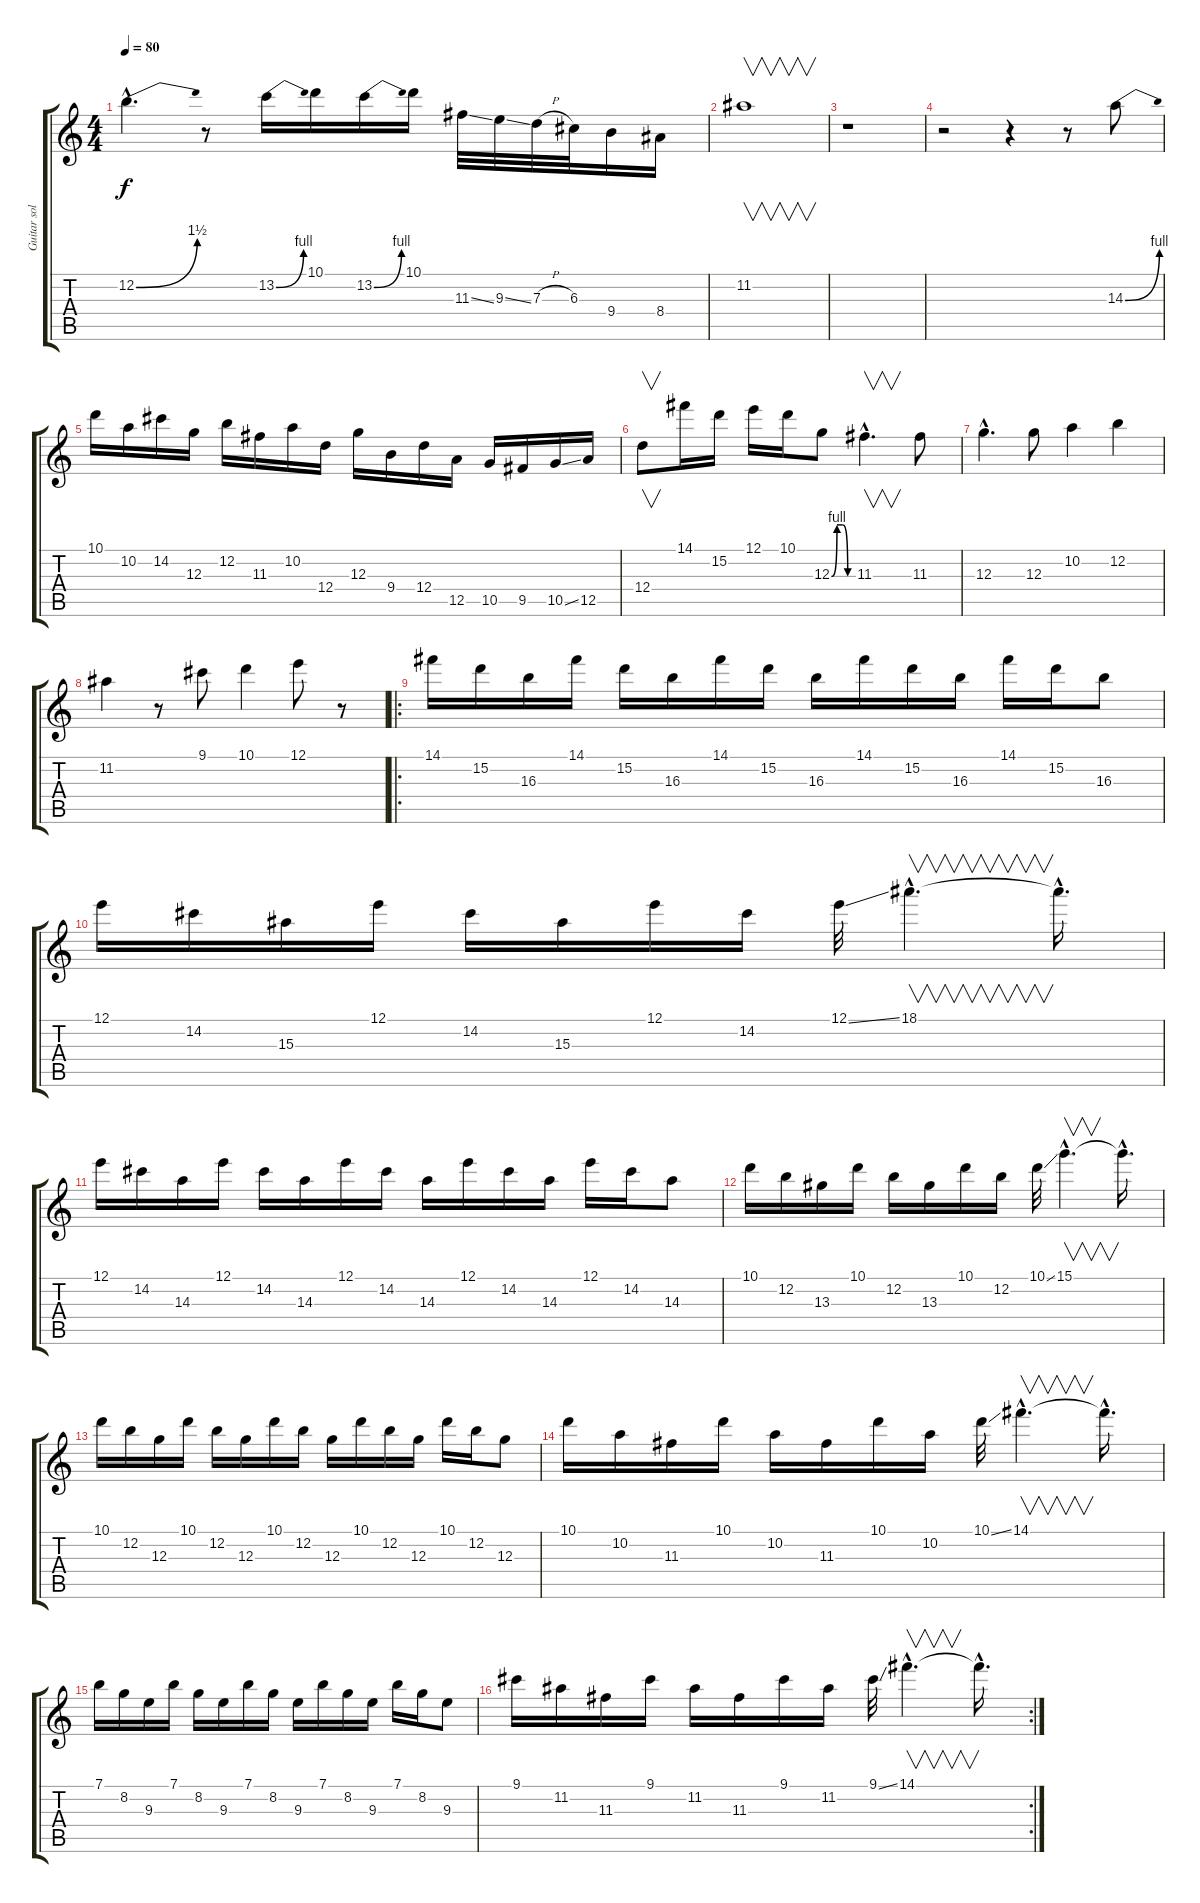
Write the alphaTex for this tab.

\track ("Guitar solo 1 (4, 7)" "Guitar sol") {instrument overdrivenguitar}
\staff {score tabs}
\tuning (E4 B3 G3 D3 A2 E2) {hide}
\ts (4 4)
\tempo 80
\clef g2
\ks c
12.2{be (bend 0 0 60 6) hac}.4{d dy f} r.8 13.2{be (bend 0 0 60 4)}.16 10.1.16 13.2{be (bend 0 0 60 4)}.16 10.1.16 11.3{ss}.32 9.3{ss}.32 7.3{h}.32 6.3.32 9.4.16 8.4.16 |
11.2.1{v} |
r.1 |
r.2 r.4 r.8 14.3{be (bend 0 0 60 4)}.8 |
10.1.16 10.2.16 14.2.16 12.3.16 12.2.16 11.3.16 10.2.16 12.4.16 12.3.16 9.4.16 12.4.16 12.5.16 10.5.16 9.5.16 10.5{ss}.16 12.5.16 |
12.4.8{v} 14.1.16 15.2.16 12.1.16 10.1.16 12.3{be (custom 0 0 15 4 30 4 45 0 60 0)}.8 11.3{hac}.4{v d} 11.3.8 |
12.3{hac}.4{d} 12.3.8 10.2.4 12.2.4 |
11.2.4 r.8 9.1.8 10.1.4 12.1.8 r.8 |
\ro
14.1.16 15.2.16 16.3.16 14.1.16 15.2.16 16.3.16 14.1.16 15.2.16 16.3.16 14.1.16 15.2.16 16.3.16 14.1.16 15.2.16 16.3.8 |
12.1.16 14.2.16 15.3.16 12.1.16 14.2.16 15.3.16 12.1.16 14.2.16 12.1{ss}.32 18.1{hac}.4{v d} 18.1{hac t}.16{d} |
12.1.16 14.2.16 14.3.16 12.1.16 14.2.16 14.3.16 12.1.16 14.2.16 14.3.16 12.1.16 14.2.16 14.3.16 12.1.16 14.2.16 14.3.8 |
10.1.16 12.2.16 13.3.16 10.1.16 12.2.16 13.3.16 10.1.16 12.2.16 10.1{ss}.32 15.1{hac}.4{v d} 15.1{hac t}.16{d} |
10.1.16 12.2.16 12.3.16 10.1.16 12.2.16 12.3.16 10.1.16 12.2.16 12.3.16 10.1.16 12.2.16 12.3.16 10.1.16 12.2.16 12.3.8 |
10.1.16 10.2.16 11.3.16 10.1.16 10.2.16 11.3.16 10.1.16 10.2.16 10.1{ss}.32 14.1{hac}.4{v d} 14.1{hac t}.16{d} |
7.1.16 8.2.16 9.3.16 7.1.16 8.2.16 9.3.16 7.1.16 8.2.16 9.3.16 7.1.16 8.2.16 9.3.16 7.1.16 8.2.16 9.3.8 |
\rc 2
9.1.16 11.2.16 11.3.16 9.1.16 11.2.16 11.3.16 9.1.16 11.2.16 9.1{ss}.32 14.1{hac}.4{v d} 14.1{hac t}.16{d}
